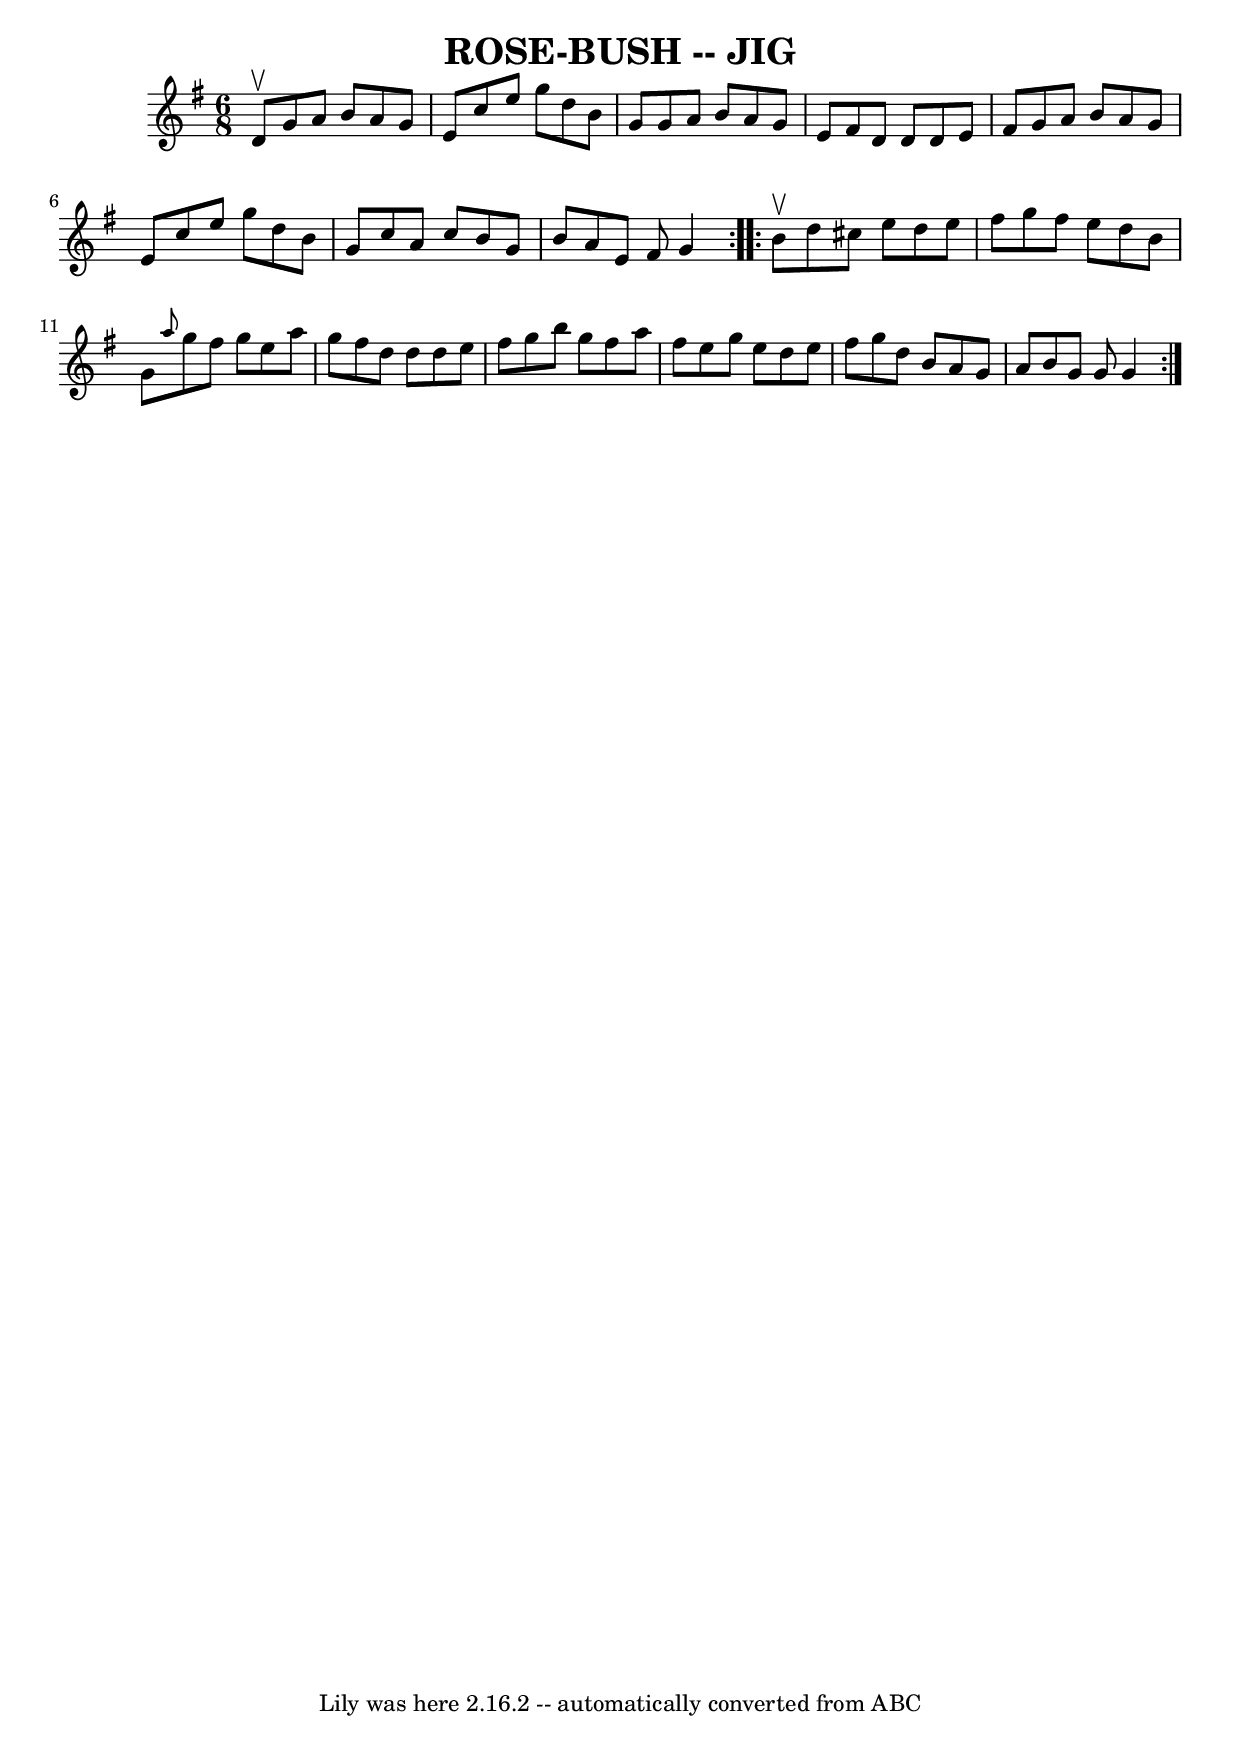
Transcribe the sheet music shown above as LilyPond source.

\version "2.16.2"
\include "Mammoth.ily"
\header {
  %% book = "Ryan's Mammoth Collection of Fiddle Tunes"
  crossRefNumber = "1"
  footnotes = ""
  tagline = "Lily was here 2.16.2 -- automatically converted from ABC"
  title = "ROSE-BUSH -- JIG"

}
voicedefault =  {



  \repeat volta 2 {

    \time 6/8 
    \key g \major d'8^\upbow       |
    g'8 a'8 b'8 a'8 
    g'8 e'8    |
    c''8 e''8 g''8 d''8 b'8 g'8    
    |
    g'8 a'8 b'8 a'8 g'8 e'8    |
    fis'8 d'8    
    d'8 d'8 e'8 fis'8        |
    g'8 a'8 b'8 a'8 g'8    
    e'8    |
    c''8 e''8 g''8 d''8 b'8 g'8    |
    c''8 
    a'8 c''8 b'8 g'8 b'8    |
    a'8 e'8 fis'8 g'4    

  }     
  \repeat volta 2 {
    b'8^\upbow       |
    d''8 cis''8 e''8   
    d''8 e''8 fis''8    |
    g''8 fis''8 e''8 d''8 b'8    
    g'8    |
    \grace { a''8  
	   } g''8 fis''8 g''8 e''8 a''8    
    g''8    |
    fis''8 d''8 d''8 d''8 e''8 fis''8        
    |
    g''8 b''8 g''8 fis''8 a''8 fis''8    |
    e''8  
    g''8 e''8 d''8 e''8 fis''8    |
    g''8 d''8 b'8    
    a'8 g'8 a'8    |
    b'8 g'8 g'8 g'4    
  }   

}

\score{
  <<

    \context Staff="default"
    {
      \voicedefault 
      
    }

  >>
  \layout {
    
  }
  \midi {
  }

}
